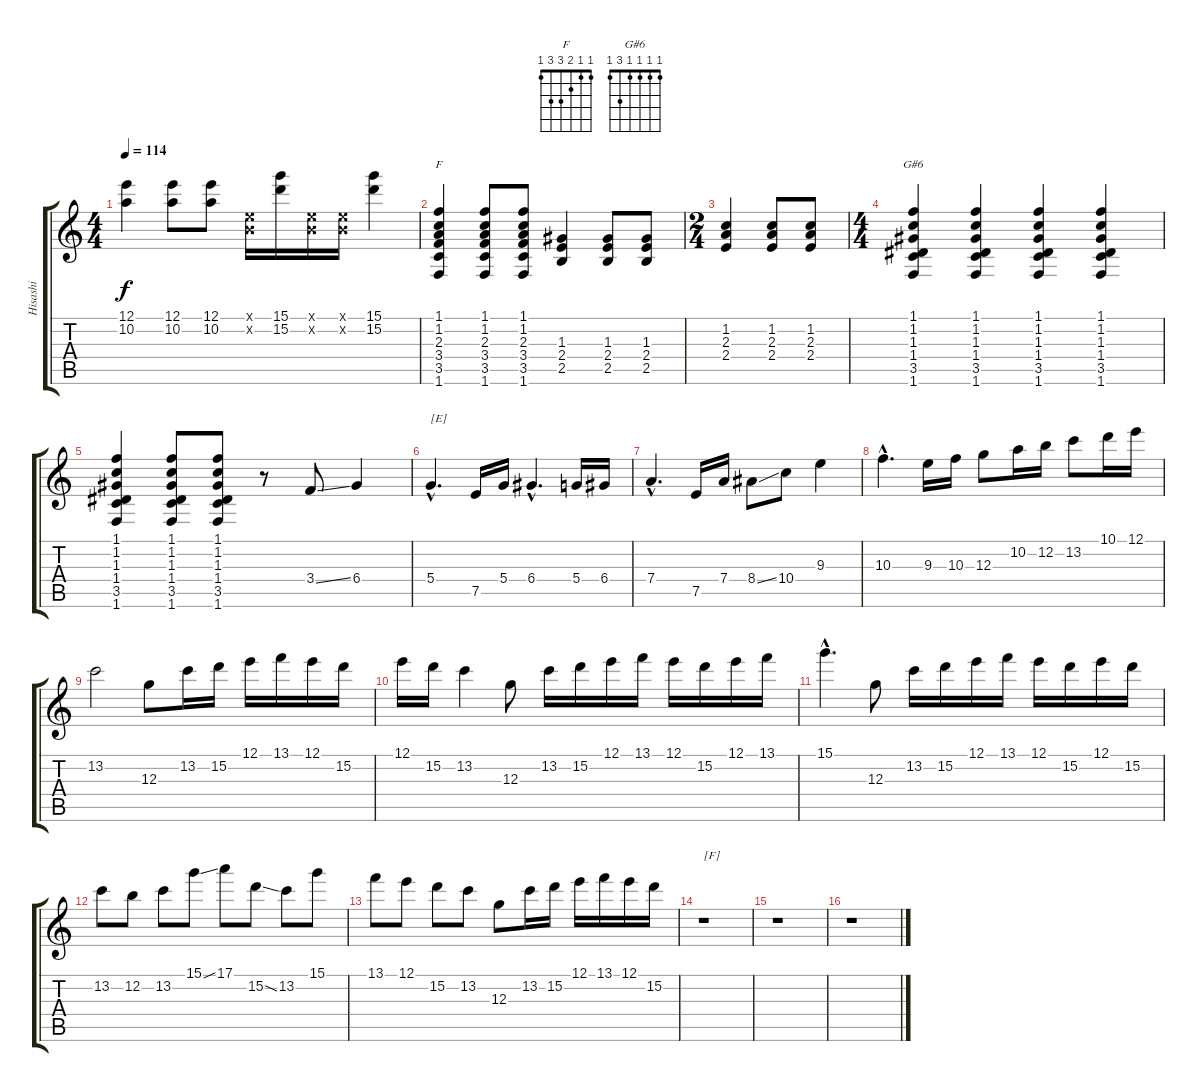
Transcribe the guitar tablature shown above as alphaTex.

\track ("Hisashi" "Hisashi") {instrument distortionguitar}
\staff {score tabs}
\tuning (E4 B3 G3 D3 A2 E2) {hide}
\chord ("F" 1 1 2 3 3 1)
\chord ("G#6" 1 1 1 1 3 1)
\ts (4 4)
\tempo 114
\clef g2
\ks c
(12.1 10.2).4{dy f} (12.1 10.2).8 (12.1 10.2).8 (0.1{x} 0.2{x}).16 (15.1 15.2).16 (0.1{x} 0.2{x}).16 (0.1{x} 0.2{x}).16 (15.1 15.2).4 |
(1.1 1.2 2.3 3.4 3.5 1.6).4{ch "F"} (1.1 1.2 2.3 3.4 3.5 1.6).8 (1.1 1.2 2.3 3.4 3.5 1.6).8 (1.3 2.4 2.5).4 (1.3 2.4 2.5).8 (1.3 2.4 2.5).8 |
\ts (2 4)
(1.2 2.3 2.4).4 (1.2 2.3 2.4).8 (1.2 2.3 2.4).8 |
\ts (4 4)
(1.1 1.2 1.3 1.4 3.5 1.6).4{ch "G#6"} (1.1 1.2 1.3 1.4 3.5 1.6).4 (1.1 1.2 1.3 1.4 3.5 1.6).4 (1.1 1.2 1.3 1.4 3.5 1.6).4 |
(1.1 1.2 1.3 1.4 3.5 1.6).4 (1.1 1.2 1.3 1.4 3.5 1.6).8 (1.1 1.2 1.3 1.4 3.5 1.6).8 r.8 3.4{ss}.8 6.4.4 |
5.4{hac}.4{d txt "[E]"} 7.5.16 5.4.16 6.4{hac}.4{d} 5.4.16 6.4.16 |
7.4{hac}.4{d} 7.5.16 7.4.16 8.4{ss}.8 10.4.8 9.3.4 |
10.3{hac}.4{d} 9.3.16 10.3.16 12.3.8 10.2.16 12.2.16 13.2.8 10.1.16 12.1.16 |
13.2.2 12.3.8 13.2.16 15.2.16 12.1.16 13.1.16 12.1.16 15.2.16 |
12.1.16 15.2.16 13.2.4 12.3.8 13.2.16 15.2.16 12.1.16 13.1.16 12.1.16 15.2.16 12.1.16 13.1.16 |
15.1{hac}.4{d} 12.3.8 13.2.16 15.2.16 12.1.16 13.1.16 12.1.16 15.2.16 12.1.16 15.2.16 |
13.2.8 12.2.8 13.2.8 15.1{ss}.8 17.1.8 15.2{ss}.8 13.2.8 15.1.8 |
13.1.8 12.1.8 15.2.8 13.2.8 12.3.8 13.2.16 15.2.16 12.1.16 13.1.16 12.1.16 15.2.16 |
r.1{txt "[F]"} |
r.1 |
r.1
